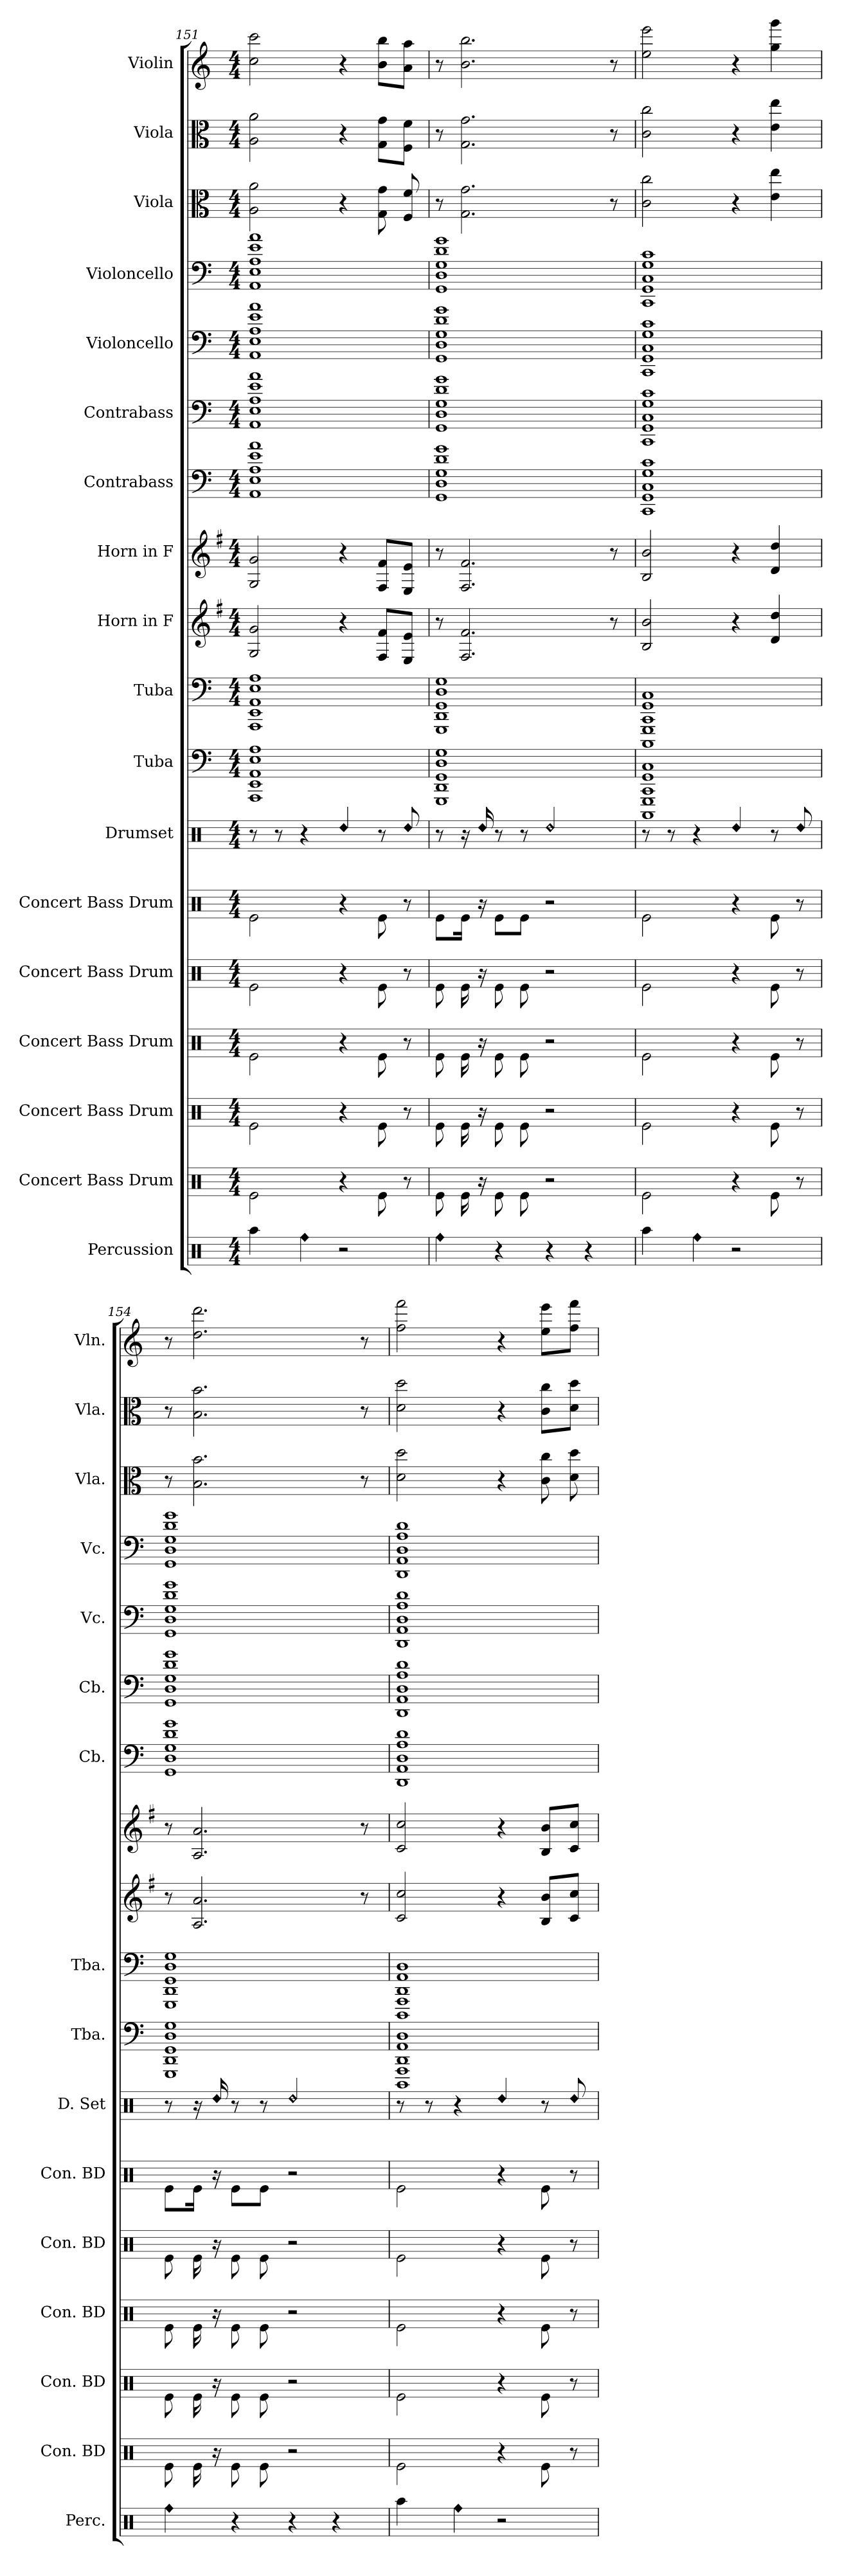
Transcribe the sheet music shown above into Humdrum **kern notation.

**kern	**kern	**kern	**kern	**kern	**kern	**kern	**kern	**kern	**kern	**kern	**kern	**kern	**kern	**kern	**kern	**kern	**kern
*part18	*part17	*part16	*part15	*part14	*part13	*part12	*part11	*part10	*part9	*part8	*part7	*part6	*part5	*part4	*part3	*part2	*part1
*staff18	*staff17	*staff16	*staff15	*staff14	*staff13	*staff12	*staff11	*staff10	*staff9	*staff8	*staff7	*staff6	*staff5	*staff4	*staff3	*staff2	*staff1
*I"Percussion	*I"Concert Bass Drum	*I"Concert Bass Drum	*I"Concert Bass Drum	*I"Concert Bass Drum	*I"Concert Bass Drum	*I"Drumset	*I"Tuba	*I"Tuba	*I"Horn in F	*I"Horn in F	*I"Contrabass	*I"Contrabass	*I"Violoncello	*I"Violoncello	*I"Viola	*I"Viola	*I"Violin
*I'Perc.	*I'Con. BD	*I'Con. BD	*I'Con. BD	*I'Con. BD	*I'Con. BD	*I'D. Set	*I'Tba.	*I'Tba.	*	*	*I'Cb.	*I'Cb.	*I'Vc.	*I'Vc.	*I'Vla.	*I'Vla.	*I'Vln.
*clefX	*clefX	*clefX	*clefX	*clefX	*clefX	*clefX	*clefF4	*clefF4	*clefG2	*clefG2	*clefF4	*clefF4	*clefF4	*clefF4	*clefC3	*clefC3	*clefG2
*	*	*	*	*	*	*	*	*	*ITrd4c7	*ITrd4c7	*ITrd7c12	*ITrd7c12	*	*	*	*	*
*k[]	*k[]	*k[]	*k[]	*k[]	*k[]	*k[]	*k[]	*k[]	*k[]	*k[]	*k[]	*k[]	*k[]	*k[]	*k[]	*k[]	*k[]
*M4/4	*M4/4	*M4/4	*M4/4	*M4/4	*M4/4	*M4/4	*M4/4	*M4/4	*M4/4	*M4/4	*M4/4	*M4/4	*M4/4	*M4/4	*M4/4	*M4/4	*M4/4
=151	=151	=151	=151	=151	=151	=151	=151	=151	=151	=151	=151	=151	=151	=151	=151	=151	=151
4Raa\	2Re\	2Re\	2Re\	2Re\	2Re\	8r	1AAA 1EE 1AA 1E 1A	1AAA 1EE 1AA 1E 1A	2C/ 2c/	2C/ 2c/	1AAA 1EE 1AA 1E 1A	1AAA 1EE 1AA 1E 1A	1AA 1E 1A 1e 1a	1AA 1E 1A 1e 1a	2A\ 2a\	2A\ 2a\	2cc\ 2ccc\
.	.	.	.	.	.	8r	.	.	.	.	.	.	.	.	.	.	.
!LO:N:head=diamond	!	!	!	!	!	!	!	!	!	!	!	!	!	!	!	!	!
4Rff\	.	.	.	.	.	4r	.	.	.	.	.	.	.	.	.	.	.
!	!	!	!	!	!	!LO:N:head=diamond	!	!	!	!	!	!	!	!	!	!	!
2r	4r	4r	4r	4r	4r	4Rdd/	.	.	4r	4r	.	.	.	.	4r	4r	4r
.	8Re\	8Re\	8Re\	8Re\	8Re\	8r	.	.	8BB/ 8B/L	8BB/ 8B/L	.	.	.	.	8G\ 8g\	8G\ 8g\L	8b\ 8bb\L
!	!	!	!	!	!	!LO:N:head=diamond	!	!	!	!	!	!	!	!	!	!	!
.	8r	8r	8r	8r	8r	8Rdd/	.	.	8AA/ 8A/J	8AA/ 8A/J	.	.	.	.	8F/ 8f/	8F\ 8f\J	8a\ 8aa\J
=152	=152	=152	=152	=152	=152	=152	=152	=152	=152	=152	=152	=152	=152	=152	=152	=152	=152
!LO:N:head=diamond	!	!	!	!	!	!	!	!	!	!	!	!	!	!	!	!	!
4Rff\	8Re\	8Re\	8Re\	8Re\	8Re\L	8r	1GGG 1DD 1GG 1D 1G	1GGG 1DD 1GG 1D 1G	8r	8r	1GGG 1DD 1GG 1D 1G	1GGG 1DD 1GG 1D 1G	1GG 1D 1G 1d 1g	1GG 1D 1G 1d 1g	8r	8r	8r
.	16Re\	16Re\	16Re\	16Re\	16Re\Jk	16r	.	.	2.BB/ 2.B/	2.BB/ 2.B/	.	.	.	.	2.G\ 2.g\	2.G\ 2.g\	2.b\ 2.bb\
!	!	!	!	!	!	!LO:N:head=diamond	!	!	!	!	!	!	!	!	!	!	!
.	16r	16r	16r	16r	16r	16Rdd/	.	.	.	.	.	.	.	.	.	.	.
4r	8Re\	8Re\	8Re\	8Re\	8Re\L	8r	.	.	.	.	.	.	.	.	.	.	.
.	8Re\	8Re\	8Re\	8Re\	8Re\J	8r	.	.	.	.	.	.	.	.	.	.	.
!	!	!	!	!	!	!LO:N:head=diamond	!	!	!	!	!	!	!	!	!	!	!
4r	2r	2r	2r	2r	2r	2Rdd/	.	.	.	.	.	.	.	.	.	.	.
4r	.	.	.	.	.	.	.	.	.	.	.	.	.	.	.	.	.
.	.	.	.	.	.	.	.	.	8r	8r	.	.	.	.	8r	8r	8r
=153	=153	=153	=153	=153	=153	=153	=153	=153	=153	=153	=153	=153	=153	=153	=153	=153	=153
4Raa\	2Re\	2Re\	2Re\	2Re\	2Re\	8r	1CCC 1GGG 1CC 1GG 1C	1CCC 1GGG 1CC 1GG 1C	2E/ 2e/	2E/ 2e/	1CCC 1GGG 1CC 1GG 1C	1CCC 1GGG 1CC 1GG 1C	1CC 1GG 1C 1G 1c	1CC 1GG 1C 1G 1c	2c\ 2cc\	2c\ 2cc\	2ee\ 2eee\
.	.	.	.	.	.	8r	.	.	.	.	.	.	.	.	.	.	.
!LO:N:head=diamond	!	!	!	!	!	!	!	!	!	!	!	!	!	!	!	!	!
4Rff\	.	.	.	.	.	4r	.	.	.	.	.	.	.	.	.	.	.
!	!	!	!	!	!	!LO:N:head=diamond	!	!	!	!	!	!	!	!	!	!	!
2r	4r	4r	4r	4r	4r	4Rdd/	.	.	4r	4r	.	.	.	.	4r	4r	4r
.	8Re\	8Re\	8Re\	8Re\	8Re\	8r	.	.	4G/ 4g/	4G/ 4g/	.	.	.	.	4e\ 4ee\	4e\ 4ee\	4gg\ 4ggg\
!	!	!	!	!	!	!LO:N:head=diamond	!	!	!	!	!	!	!	!	!	!	!
.	8r	8r	8r	8r	8r	8Rdd/	.	.	.	.	.	.	.	.	.	.	.
!!LO:PB:g=z
=154	=154	=154	=154	=154	=154	=154	=154	=154	=154	=154	=154	=154	=154	=154	=154	=154	=154
!LO:N:head=diamond	!	!	!	!	!	!	!	!	!	!	!	!	!	!	!	!	!
4Rff\	8Re\	8Re\	8Re\	8Re\	8Re\L	8r	1GGG 1DD 1GG 1D 1G	1GGG 1DD 1GG 1D 1G	8r	8r	1GGG 1DD 1GG 1D 1G	1GGG 1DD 1GG 1D 1G	1GG 1D 1G 1d 1g	1GG 1D 1G 1d 1g	8r	8r	8r
.	16Re\	16Re\	16Re\	16Re\	16Re\Jk	16r	.	.	2.D/ 2.d/	2.D/ 2.d/	.	.	.	.	2.B\ 2.b\	2.B\ 2.b\	2.dd\ 2.ddd\
!	!	!	!	!	!	!LO:N:head=diamond	!	!	!	!	!	!	!	!	!	!	!
.	16r	16r	16r	16r	16r	16Rdd/	.	.	.	.	.	.	.	.	.	.	.
4r	8Re\	8Re\	8Re\	8Re\	8Re\L	8r	.	.	.	.	.	.	.	.	.	.	.
.	8Re\	8Re\	8Re\	8Re\	8Re\J	8r	.	.	.	.	.	.	.	.	.	.	.
!	!	!	!	!	!	!LO:N:head=diamond	!	!	!	!	!	!	!	!	!	!	!
4r	2r	2r	2r	2r	2r	2Rdd/	.	.	.	.	.	.	.	.	.	.	.
4r	.	.	.	.	.	.	.	.	.	.	.	.	.	.	.	.	.
.	.	.	.	.	.	.	.	.	8r	8r	.	.	.	.	8r	8r	8r
=155	=155	=155	=155	=155	=155	=155	=155	=155	=155	=155	=155	=155	=155	=155	=155	=155	=155
4Raa\	2Re\	2Re\	2Re\	2Re\	2Re\	8r	1DDD 1AAA 1DD 1AA 1D	1DDD 1AAA 1DD 1AA 1D	2F/ 2f/	2F/ 2f/	1DDD 1AAA 1DD 1AA 1D	1DDD 1AAA 1DD 1AA 1D	1DD 1AA 1D 1A 1d	1DD 1AA 1D 1A 1d	2d\ 2dd\	2d\ 2dd\	2ff\ 2fff\
.	.	.	.	.	.	8r	.	.	.	.	.	.	.	.	.	.	.
!LO:N:head=diamond	!	!	!	!	!	!	!	!	!	!	!	!	!	!	!	!	!
4Rff\	.	.	.	.	.	4r	.	.	.	.	.	.	.	.	.	.	.
!	!	!	!	!	!	!LO:N:head=diamond	!	!	!	!	!	!	!	!	!	!	!
2r	4r	4r	4r	4r	4r	4Rdd/	.	.	4r	4r	.	.	.	.	4r	4r	4r
.	8Re\	8Re\	8Re\	8Re\	8Re\	8r	.	.	8E/ 8e/L	8E/ 8e/L	.	.	.	.	8c\ 8cc\	8c\ 8cc\L	8ee\ 8eee\L
!	!	!	!	!	!	!LO:N:head=diamond	!	!	!	!	!	!	!	!	!	!	!
.	8r	8r	8r	8r	8r	8Rdd/	.	.	8F/ 8f/J	8F/ 8f/J	.	.	.	.	8d\ 8dd\	8d\ 8dd\J	8ff\ 8fff\J
=	=	=	=	=	=	=	=	=	=	=	=	=	=	=	=	=	=
*-	*-	*-	*-	*-	*-	*-	*-	*-	*-	*-	*-	*-	*-	*-	*-	*-	*-
